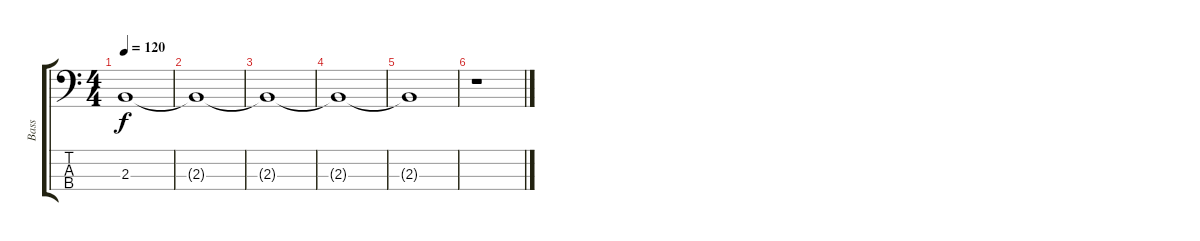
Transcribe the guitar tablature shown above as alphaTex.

\track ("Bass" "Bass") {instrument electricbasspick}
\staff {score tabs}
\tuning (G2 D2 A1 E1) {hide}
\ts (4 4)
\tempo 120
\clef f4
\ks c
2.3{t}.1{dy f} |
2.3{t}.1 |
2.3{t}.1 |
2.3{t}.1 |
2.3{t}.1 |
r.1
